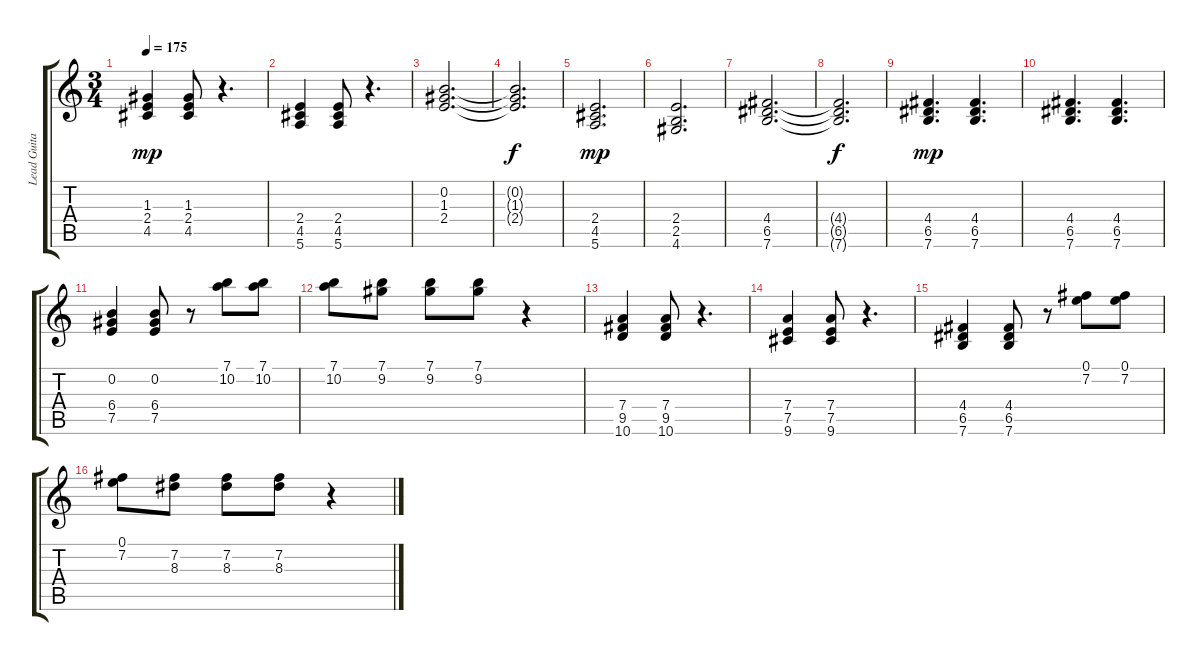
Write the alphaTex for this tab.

\track ("Lead Guitar" "Lead Guita") {instrument distortionguitar}
\staff {score tabs}
\tuning (E4 B3 G3 D3 A2 E2) {hide}
\ts (3 4)
\tempo 175
\clef g2
\ks c
(1.3 2.4 4.5).4{dy mp} (1.3 2.4 4.5).8 r.4{d} |
(2.4 4.5 5.6).4 (2.4 4.5 5.6).8 r.4{d} |
(0.2 1.3 2.4).2{d} |
(0.2{t} 1.3{t} 2.4{t}).2{d dy f} |
(2.4 4.5 5.6).2{d dy mp} |
(2.4 2.5 4.6).2{d} |
(4.4 6.5 7.6).2{d} |
(4.4{t} 6.5{t} 7.6{t}).2{d dy f} |
(4.4 6.5 7.6).4{d dy mp} (4.4 6.5 7.6).4{d} |
(4.4 6.5 7.6).4{d} (4.4 6.5 7.6).4{d} |
(0.2 6.4 7.5).4 (0.2 6.4 7.5).8 r.8 (7.1 10.2).8 (7.1 10.2).8 |
(7.1 10.2).8 (7.1 9.2).8 (7.1 9.2).8 (7.1 9.2).8 r.4 |
(7.4 9.5 10.6).4 (7.4 9.5 10.6).8 r.4{d} |
(7.4 7.5 9.6).4 (7.4 7.5 9.6).8 r.4{d} |
(4.4 6.5 7.6).4 (4.4 6.5 7.6).8 r.8 (0.1 7.2).8 (0.1 7.2).8 |
(0.1 7.2).8 (7.2 8.3).8 (7.2 8.3).8 (7.2 8.3).8 r.4
